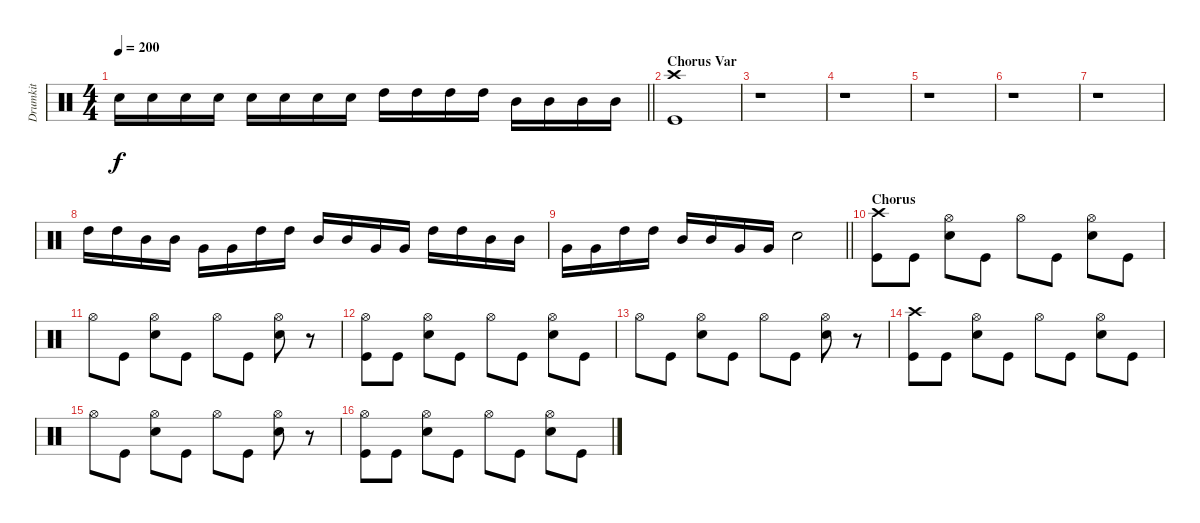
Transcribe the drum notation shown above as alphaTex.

\track ("Drumkit" "Drumkit") {instrument percussion}
\staff {score}
\articulation defaults
\ts (4 4)
\tempo 200
\clef neutral
\barLineRight lightlight
\ks c "Snare (hit) 2".16{dy f} "Snare (hit) 2".16 "Snare (hit) 2".16 "Snare (hit) 2".16 "Snare (hit) 2".16 "Snare (hit) 2".16 "Snare (hit) 2".16 "Snare (hit) 2".16 "High Tom (hit)".16 "High Tom (hit)".16 "High Tom (hit)".16 "High Tom (hit)".16 "Mid Tom (hit)".16 "Mid Tom (hit)".16 "Mid Tom (hit)".16 "Mid Tom (hit)".16
|
\section ("" "Chorus Var")
("Kick (hit)" "Crash high (hit)").1 |
r.1 |
r.1 |
r.1 |
r.1 |
r.1 |
"High Tom (hit)".16 "High Tom (hit)".16 "Mid Tom (hit)".16 "Mid Tom (hit)".16 "Very Low Tom (hit)".16 "Very Low Tom (hit)".16 "High Tom (hit)".16 "High Tom (hit)".16 "Mid Tom (hit)".16 "Mid Tom (hit)".16 "Very Low Tom (hit)".16 "Very Low Tom (hit)".16 "High Tom (hit)".16 "High Tom (hit)".16 "Mid Tom (hit)".16 "Mid Tom (hit)".16 |
\barLineRight lightlight "Very Low Tom (hit)".16 "Very Low Tom (hit)".16 "High Tom (hit)".16 "High Tom (hit)".16 "Mid Tom (hit)".16 "Mid Tom (hit)".16 "Very Low Tom (hit)".16 "Very Low Tom (hit)".16 "Snare (hit) 2".2
|
\section ("" "Chorus")
("Crash high (hit)" "Kick (hit)").8 "Kick (hit)".8 ("Hi-Hat (open)" "Snare (hit) 2").8 "Kick (hit)".8 "Hi-Hat (open)".8 "Kick (hit)".8 ("Snare (hit) 2" "Hi-Hat (open)").8 "Kick (hit)".8 |
"Hi-Hat (open)".8 "Kick (hit)".8 ("Hi-Hat (open)" "Snare (hit) 2").8 "Kick (hit)".8 "Hi-Hat (open)".8 "Kick (hit)".8 ("Snare (hit) 2" "Hi-Hat (open)").8 r.8 |
("Hi-Hat (open)" "Kick (hit)").8 "Kick (hit)".8 ("Hi-Hat (open)" "Snare (hit) 2").8 "Kick (hit)".8 "Hi-Hat (open)".8 "Kick (hit)".8 ("Snare (hit) 2" "Hi-Hat (open)").8 "Kick (hit)".8 |
"Hi-Hat (open)".8 "Kick (hit)".8 ("Hi-Hat (open)" "Snare (hit) 2").8 "Kick (hit)".8 "Hi-Hat (open)".8 "Kick (hit)".8 ("Snare (hit) 2" "Hi-Hat (open)").8 r.8 |
("Crash high (hit)" "Kick (hit)").8 "Kick (hit)".8 ("Hi-Hat (open)" "Snare (hit) 2").8 "Kick (hit)".8 "Hi-Hat (open)".8 "Kick (hit)".8 ("Snare (hit) 2" "Hi-Hat (open)").8 "Kick (hit)".8 |
"Hi-Hat (open)".8 "Kick (hit)".8 ("Hi-Hat (open)" "Snare (hit) 2").8 "Kick (hit)".8 "Hi-Hat (open)".8 "Kick (hit)".8 ("Snare (hit) 2" "Hi-Hat (open)").8 r.8 |
("Hi-Hat (open)" "Kick (hit)").8 "Kick (hit)".8 ("Hi-Hat (open)" "Snare (hit) 2").8 "Kick (hit)".8 "Hi-Hat (open)".8 "Kick (hit)".8 ("Snare (hit) 2" "Hi-Hat (open)").8 "Kick (hit)".8
